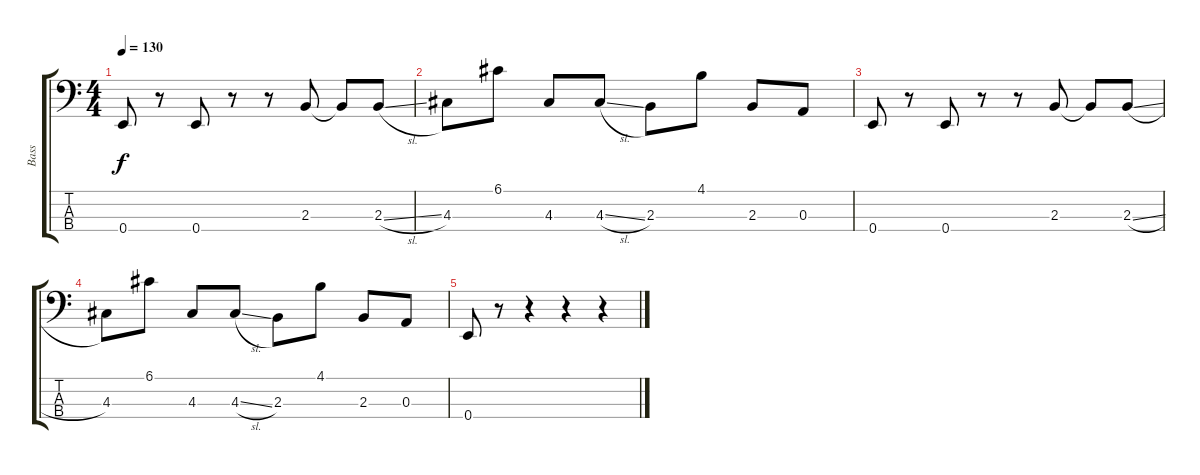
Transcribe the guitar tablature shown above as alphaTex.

\track ("Bass" "Bass") {instrument electricbassfinger}
\staff {score tabs}
\tuning (G2 D2 A1 E1) {hide}
\ts (4 4)
\tempo 130
\clef f4
\ks c
0.4.8{dy f} r.8 0.4.8 r.8 r.8 2.3.8 2.3{t}.8 2.3{sl}.8 |
4.3.8 6.1.8 4.3.8 4.3{sl}.8 2.3.8 4.1.8 2.3.8 0.3.8 |
0.4.8 r.8 0.4.8 r.8 r.8 2.3.8 2.3{t}.8 2.3{sl}.8 |
4.3.8 6.1.8 4.3.8 4.3{sl}.8 2.3.8 4.1.8 2.3.8 0.3.8 |
0.4.8 r.8 r.4 r.4 r.4
